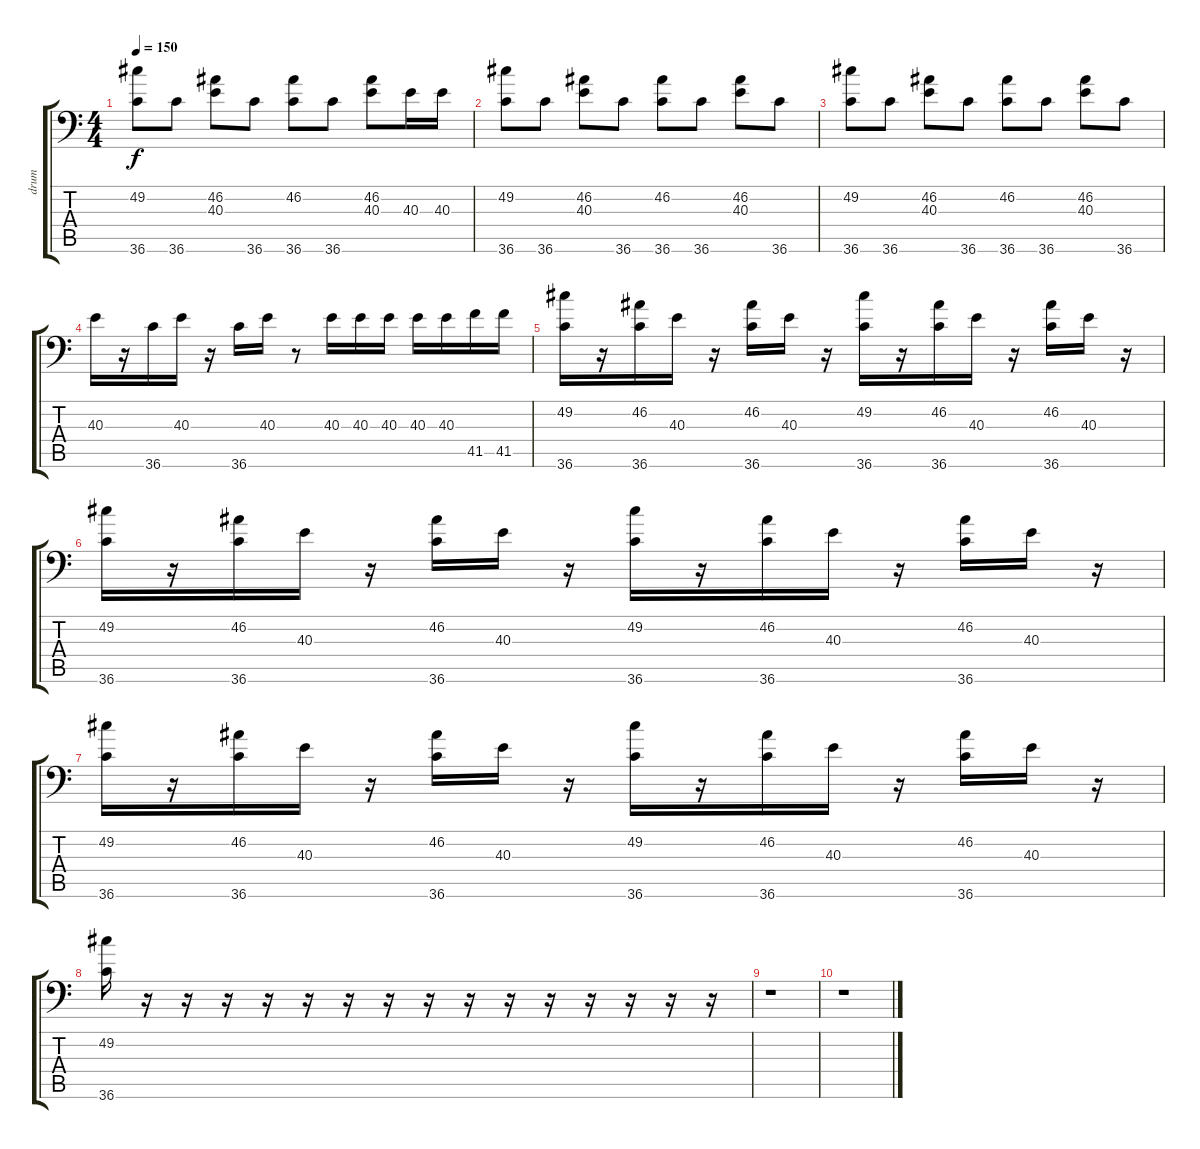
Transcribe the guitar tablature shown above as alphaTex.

\track ("drum" "drum") {instrument acousticgrandpiano}
\staff {score tabs}
\tuning (C-1 C-1 C-1 C-1 C-1 C-1) {hide}
\ts (4 4)
\tempo 150
\clef f4
\ks c
(49.2 36.6).8{dy f} 36.6.8 (46.2 40.3).8 36.6.8 (46.2 36.6).8 36.6.8 (46.2 40.3).8 40.3.16 40.3.16 |
(49.2 36.6).8 36.6.8 (46.2 40.3).8 36.6.8 (46.2 36.6).8 36.6.8 (46.2 40.3).8 36.6.8 |
(49.2 36.6).8 36.6.8 (46.2 40.3).8 36.6.8 (46.2 36.6).8 36.6.8 (46.2 40.3).8 36.6.8 |
40.3.16 r.16 36.6.16 40.3.16 r.16 36.6.16 40.3.16 r.8 40.3.16 40.3.16 40.3.16 40.3.16 40.3.16 41.5.16 41.5.16 |
(49.2 36.6).16 r.16 (46.2 36.6).16 40.3.16 r.16 (46.2 36.6).16 40.3.16 r.16 (49.2 36.6).16 r.16 (46.2 36.6).16 40.3.16 r.16 (46.2 36.6).16 40.3.16 r.16 |
(49.2 36.6).16 r.16 (46.2 36.6).16 40.3.16 r.16 (46.2 36.6).16 40.3.16 r.16 (49.2 36.6).16 r.16 (46.2 36.6).16 40.3.16 r.16 (46.2 36.6).16 40.3.16 r.16 |
(49.2 36.6).16 r.16 (46.2 36.6).16 40.3.16 r.16 (46.2 36.6).16 40.3.16 r.16 (49.2 36.6).16 r.16 (46.2 36.6).16 40.3.16 r.16 (46.2 36.6).16 40.3.16 r.16 |
(49.2 36.6).16 r.16 r.16 r.16 r.16 r.16 r.16 r.16 r.16 r.16 r.16 r.16 r.16 r.16 r.16 r.16 |
r.1 |
r.1
